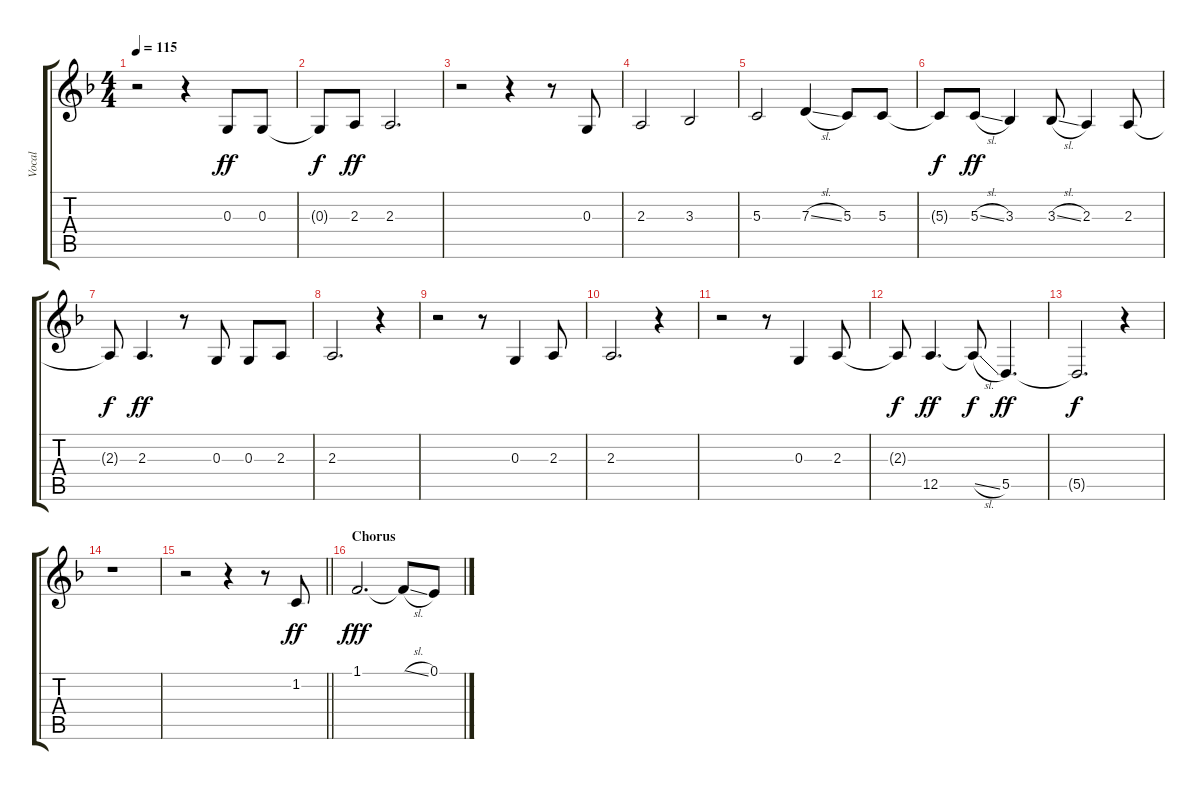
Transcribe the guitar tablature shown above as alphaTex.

\track ("Vocal" "Vocal") {instrument tenorsax}
\staff {score tabs}
\tuning (E4 B3 G3 D3 A2 E2) {hide}
\ts (4 4)
\tempo 115
\clef g2
\ks dminor
r.2{dy ff} r.4 0.3.8 0.3.8 |
0.3{t}.8{dy f} 2.3.8{dy ff} 2.3.2{d} |
r.2 r.4 r.8 0.3.8 |
2.3.2 3.3.2 |
5.3.2 7.3{sl}.4 5.3.8 5.3.8 |
5.3{t}.8{dy f} 5.3{sl}.8{dy ff} 3.3.4 3.3{sl}.8 2.3.4 2.3.8 |
2.3{t}.8{dy f} 2.3.4{d dy ff} r.8 0.3.8 0.3.8 2.3.8 |
2.3.2{d} r.4 |
r.2 r.8 0.3.4 2.3.8 |
2.3.2{d} r.4 |
r.2 r.8 0.3.4 2.3.8 |
2.3{t}.8{dy f} 12.5.4{d dy ff} 12.5{sl t}.8{dy f} 5.5.4{d dy ff} |
5.5{t}.2{d dy f} r.4 |
r.1 |
\barLineRight lightlight
r.2 r.4 r.8 1.2.8{dy ff} |
\section ("" "Chorus")
1.1.2{d dy fff} 1.1{sl t}.8 0.1.8
